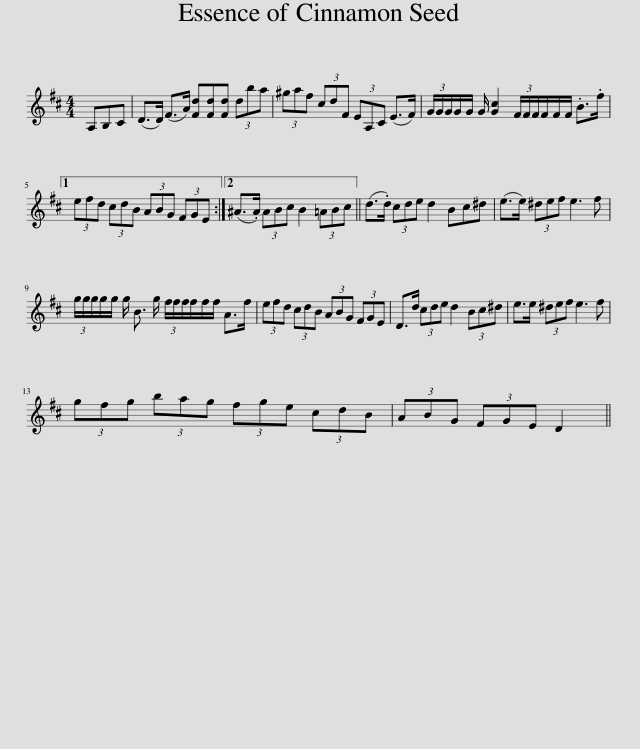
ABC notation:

X:1
L:1/8
M:4/4
I:linebreak $
K:D
V:1 treble
V:1
 A,B,C | (D>D) (F>A) [Fd][Fd][Fd] (3dba | (3^gaf (3cdF (3EA,C (E>F) | (3G/G/G/G/G/ G/ [Gc]2 (3F/F/F/F/F/F/ .B>.f |1$ (3efd (3cdB (3ABG (3FGE :|2 %5
 (^A>.A) (3ABc B2 (3=ABc || (d>.d) (3cde d2 Bc^d | (e>e) (3^def e3 f |$ (3g/g/g/g/g/ g/ B3/2 g/ (3f/f/f/f/f/f/ A>f | (3efd (3cdB (3ABG (3FGE | %10
 D>d (3cde d2 (3Bc^d | e>e (3^def e3 f |$ (3gfg (3bag (3fge (3cdB | (3ABG (3FGE D2 || %14
